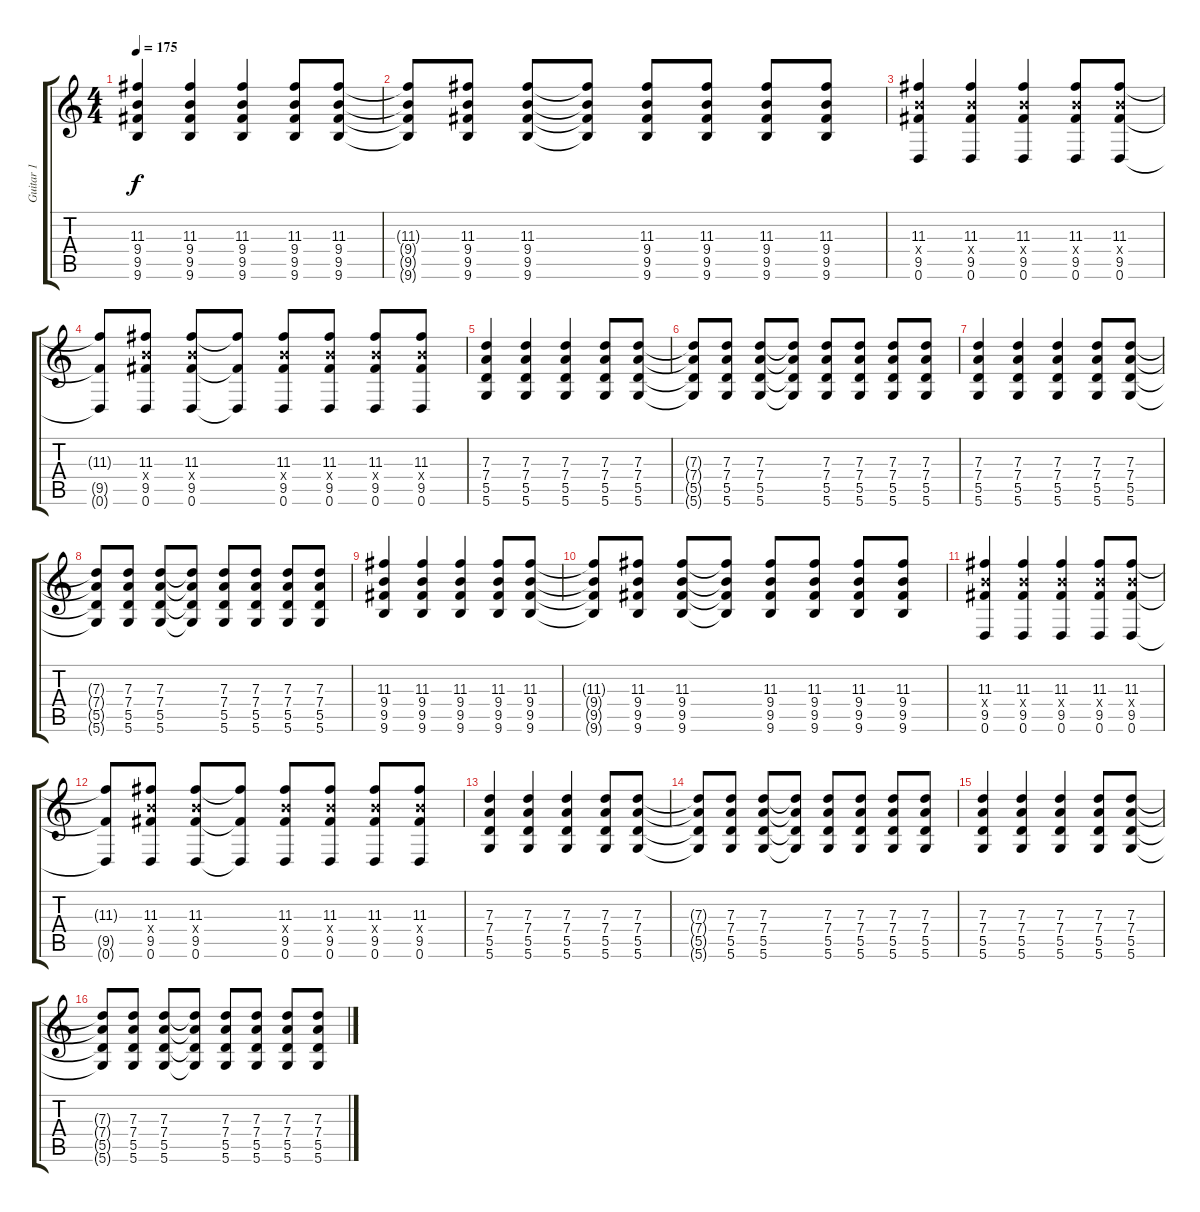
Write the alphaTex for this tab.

\track ("Guitar 1" "Guitar 1") {instrument overdrivenguitar}
\staff {score tabs}
\tuning (E4 B3 G3 D3 A2 D2) {hide}
\ts (4 4)
\tempo 175
\clef g2
\ks c
(11.3 9.4 9.5 9.6).4{dy f} (11.3 9.4 9.5 9.6).4 (11.3 9.4 9.5 9.6).4 (11.3 9.4 9.5 9.6).8 (11.3 9.4 9.5 9.6).8 |
(11.3{t} 9.4{t} 9.5{t} 9.6{t}).8 (11.3 9.4 9.5 9.6).8 (11.3 9.4 9.5 9.6).8 (11.3{t} 9.4{t} 9.5{t} 9.6{t}).8 (11.3 9.4 9.5 9.6).8 (11.3 9.4 9.5 9.6).8 (11.3 9.4 9.5 9.6).8 (11.3 9.4 9.5 9.6).8 |
(11.3 9.4{x} 9.5 0.6).4 (11.3 9.4{x} 9.5 0.6).4 (11.3 9.4{x} 9.5 0.6).4 (11.3 9.4{x} 9.5 0.6).8 (11.3 9.4{x} 9.5 0.6).8 |
(11.3{t} 9.5{t} 0.6{t}).8 (11.3 9.4{x} 9.5 0.6).8 (11.3 9.4{x} 9.5 0.6).8 (11.3{t} 9.5{t} 0.6{t}).8 (11.3 9.4{x} 9.5 0.6).8 (11.3 9.4{x} 9.5 0.6).8 (11.3 9.4{x} 9.5 0.6).8 (11.3 9.4{x} 9.5 0.6).8 |
(7.3 7.4 5.5 5.6).4 (7.3 7.4 5.5 5.6).4 (7.3 7.4 5.5 5.6).4 (7.3 7.4 5.5 5.6).8 (7.3 7.4 5.5 5.6).8 |
(7.3{t} 7.4{t} 5.5{t} 5.6{t}).8 (7.3 7.4 5.5 5.6).8 (7.3 7.4 5.5 5.6).8 (7.3{t} 7.4{t} 5.5{t} 5.6{t}).8 (7.3 7.4 5.5 5.6).8 (7.3 7.4 5.5 5.6).8 (7.3 7.4 5.5 5.6).8 (7.3 7.4 5.5 5.6).8 |
(7.3 7.4 5.5 5.6).4 (7.3 7.4 5.5 5.6).4 (7.3 7.4 5.5 5.6).4 (7.3 7.4 5.5 5.6).8 (7.3 7.4 5.5 5.6).8 |
(7.3{t} 7.4{t} 5.5{t} 5.6{t}).8 (7.3 7.4 5.5 5.6).8 (7.3 7.4 5.5 5.6).8 (7.3{t} 7.4{t} 5.5{t} 5.6{t}).8 (7.3 7.4 5.5 5.6).8 (7.3 7.4 5.5 5.6).8 (7.3 7.4 5.5 5.6).8 (7.3 7.4 5.5 5.6).8 |
(11.3 9.4 9.5 9.6).4 (11.3 9.4 9.5 9.6).4 (11.3 9.4 9.5 9.6).4 (11.3 9.4 9.5 9.6).8 (11.3 9.4 9.5 9.6).8 |
(11.3{t} 9.4{t} 9.5{t} 9.6{t}).8 (11.3 9.4 9.5 9.6).8 (11.3 9.4 9.5 9.6).8 (11.3{t} 9.4{t} 9.5{t} 9.6{t}).8 (11.3 9.4 9.5 9.6).8 (11.3 9.4 9.5 9.6).8 (11.3 9.4 9.5 9.6).8 (11.3 9.4 9.5 9.6).8 |
(11.3 9.4{x} 9.5 0.6).4 (11.3 9.4{x} 9.5 0.6).4 (11.3 9.4{x} 9.5 0.6).4 (11.3 9.4{x} 9.5 0.6).8 (11.3 9.4{x} 9.5 0.6).8 |
(11.3{t} 9.5{t} 0.6{t}).8 (11.3 9.4{x} 9.5 0.6).8 (11.3 9.4{x} 9.5 0.6).8 (11.3{t} 9.5{t} 0.6{t}).8 (11.3 9.4{x} 9.5 0.6).8 (11.3 9.4{x} 9.5 0.6).8 (11.3 9.4{x} 9.5 0.6).8 (11.3 9.4{x} 9.5 0.6).8 |
(7.3 7.4 5.5 5.6).4 (7.3 7.4 5.5 5.6).4 (7.3 7.4 5.5 5.6).4 (7.3 7.4 5.5 5.6).8 (7.3 7.4 5.5 5.6).8 |
(7.3{t} 7.4{t} 5.5{t} 5.6{t}).8 (7.3 7.4 5.5 5.6).8 (7.3 7.4 5.5 5.6).8 (7.3{t} 7.4{t} 5.5{t} 5.6{t}).8 (7.3 7.4 5.5 5.6).8 (7.3 7.4 5.5 5.6).8 (7.3 7.4 5.5 5.6).8 (7.3 7.4 5.5 5.6).8 |
(7.3 7.4 5.5 5.6).4 (7.3 7.4 5.5 5.6).4 (7.3 7.4 5.5 5.6).4 (7.3 7.4 5.5 5.6).8 (7.3 7.4 5.5 5.6).8 |
(7.3{t} 7.4{t} 5.5{t} 5.6{t}).8 (7.3 7.4 5.5 5.6).8 (7.3 7.4 5.5 5.6).8 (7.3{t} 7.4{t} 5.5{t} 5.6{t}).8 (7.3 7.4 5.5 5.6).8 (7.3 7.4 5.5 5.6).8 (7.3 7.4 5.5 5.6).8 (7.3 7.4 5.5 5.6).8
